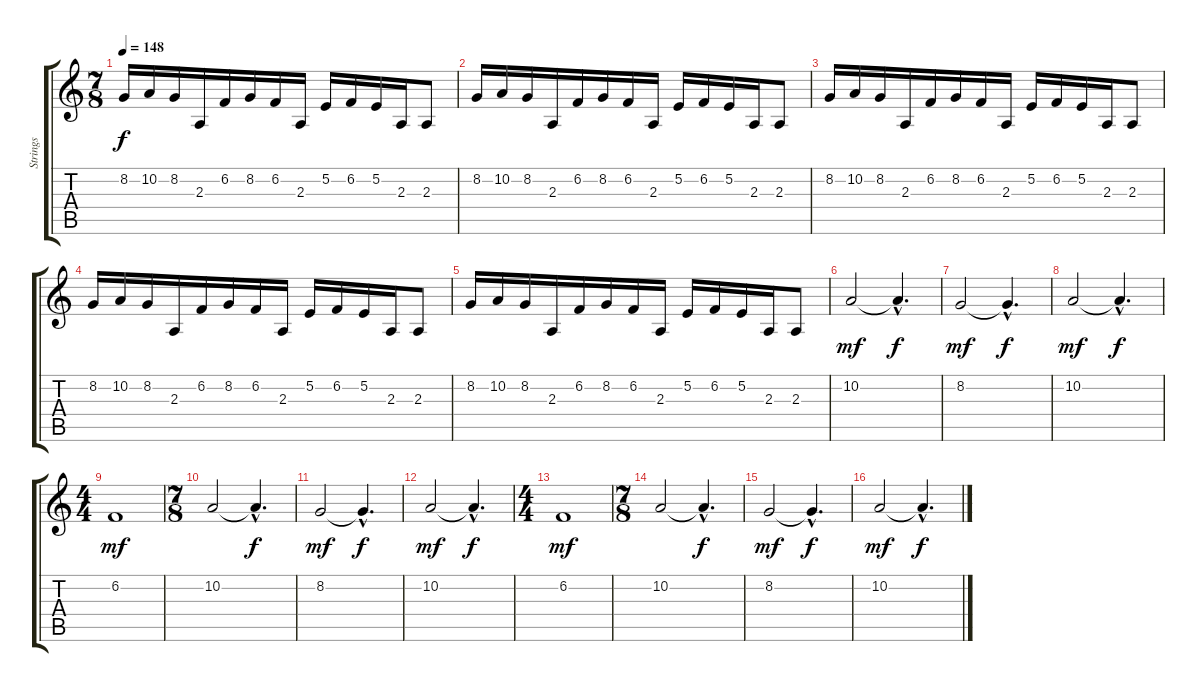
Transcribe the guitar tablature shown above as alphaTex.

\track ("Strings" "Strings") {instrument stringensemble1}
\staff {score tabs}
\tuning (E4 B3 G3 D3 A2 E2) {hide}
\ts (7 8)
\tempo 148
\clef g2
\ks c
8.2.16{dy f} 10.2.16 8.2.16 2.3.16 6.2.16 8.2.16 6.2.16 2.3.16 5.2.16 6.2.16 5.2.16 2.3.16 2.3.8 |
8.2.16 10.2.16 8.2.16 2.3.16 6.2.16 8.2.16 6.2.16 2.3.16 5.2.16 6.2.16 5.2.16 2.3.16 2.3.8 |
8.2.16 10.2.16 8.2.16 2.3.16 6.2.16 8.2.16 6.2.16 2.3.16 5.2.16 6.2.16 5.2.16 2.3.16 2.3.8 |
8.2.16 10.2.16 8.2.16 2.3.16 6.2.16 8.2.16 6.2.16 2.3.16 5.2.16 6.2.16 5.2.16 2.3.16 2.3.8 |
8.2.16 10.2.16 8.2.16 2.3.16 6.2.16 8.2.16 6.2.16 2.3.16 5.2.16 6.2.16 5.2.16 2.3.16 2.3.8 |
10.2.2{dy mf} 10.2{hac t}.4{d dy f} |
8.2.2{dy mf} 8.2{hac t}.4{d dy f} |
10.2.2{dy mf} 10.2{hac t}.4{d dy f} |
\ts (4 4)
6.2.1{dy mf} |
\ts (7 8)
10.2.2 10.2{hac t}.4{d dy f} |
8.2.2{dy mf} 8.2{hac t}.4{d dy f} |
10.2.2{dy mf} 10.2{hac t}.4{d dy f} |
\ts (4 4)
6.2.1{dy mf} |
\ts (7 8)
10.2.2 10.2{hac t}.4{d dy f} |
8.2.2{dy mf} 8.2{hac t}.4{d dy f} |
10.2.2{dy mf} 10.2{hac t}.4{d dy f}
